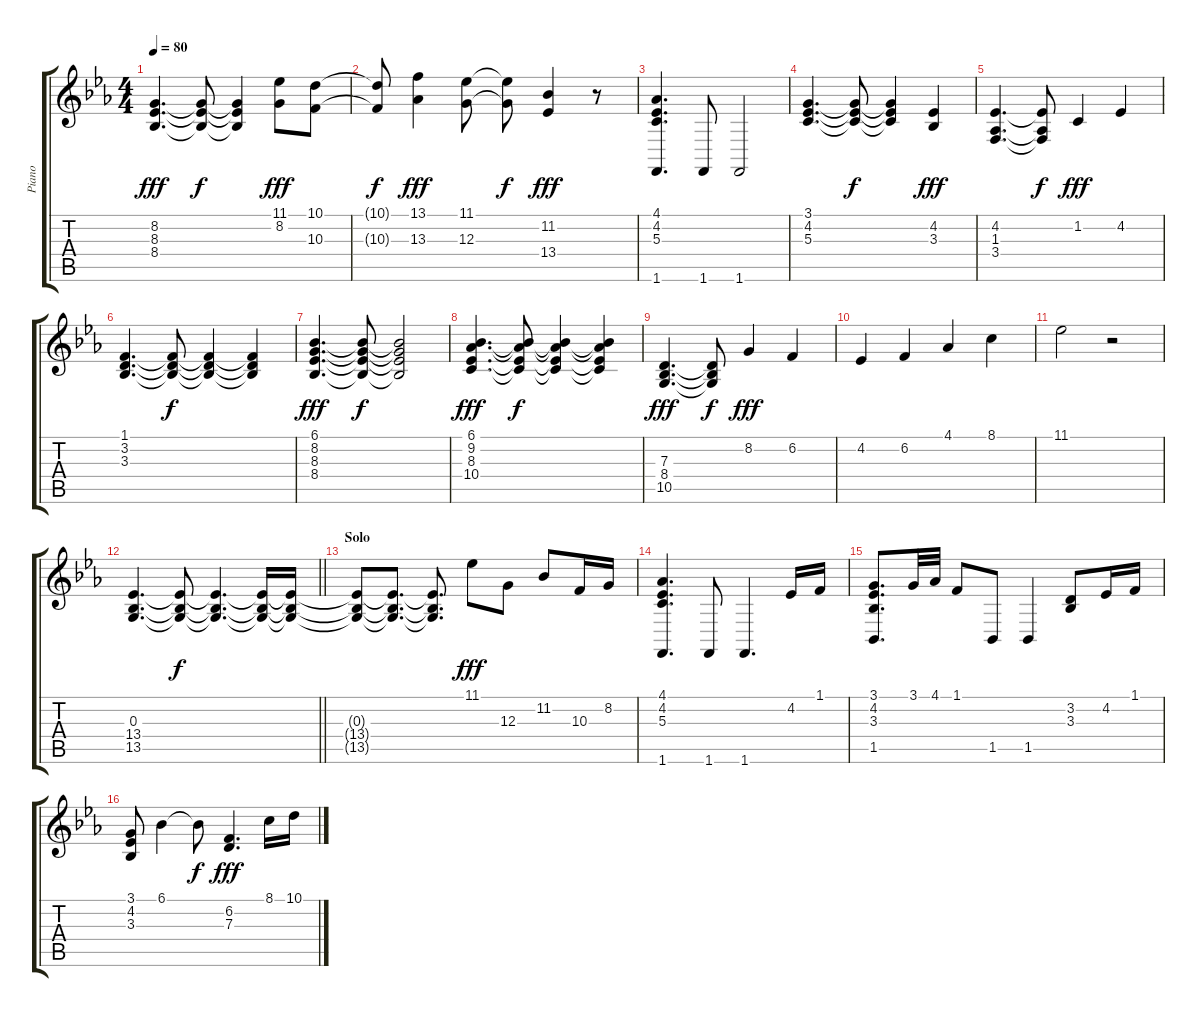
\track ("Piano" "Piano") {instrument electricpiano1}
\staff {score tabs}
\tuning (E4 B3 G3 D3 A2 E2) {hide}
\ts (4 4)
\tempo 80
\clef g2
\ks eb
(8.2 8.3 8.4).4{d dy fff} (8.2{t} 8.3{t} 8.4{t}).8{dy f} (8.2{t} 8.3{t} 8.4{t}).4 (11.1 8.2).8{dy fff} (10.1 10.3).8 |
(10.1{t} 10.3{t}).8{dy f} (13.1 13.3).4{dy fff} (11.1 12.3).8 (11.1{t} 12.3{t}).8{dy f} (11.2 13.4).4{dy fff} r.8 |
(4.1 4.2 5.3 1.6).4{d} 1.6.8 1.6.2 |
(3.1 4.2 5.3).4{d} (3.1{t} 4.2{t} 5.3{t}).8{dy f} (3.1{t} 4.2{t} 5.3{t}).4 (4.2 3.3).4{dy fff} |
(4.2 1.3 3.4).4{d} (4.2{t} 1.3{t} 3.4{t}).8{dy f} 1.2.4{dy fff} 4.2.4 |
(1.1 3.2 3.3).4{d} (1.1{t} 3.2{t} 3.3{t}).8{dy f} (1.1{t} 3.2{t} 3.3{t}).4 (1.1{t} 3.2{t} 3.3{t}).4 |
(6.1 8.2 8.3 8.4).4{d dy fff} (6.1{t} 8.2{t} 8.3{t} 8.4{t}).8{dy f} (6.1{t} 8.2{t} 8.3{t} 8.4{t}).2 |
(6.1 9.2 8.3 10.4).4{d dy fff} (6.1{t} 9.2{t} 8.3{t} 10.4{t}).8{dy f} (6.1{t} 9.2{t} 8.3{t} 10.4{t}).4 (6.1{t} 9.2{t} 8.3{t} 10.4{t}).4 |
(7.3 8.4 10.5).4{d dy fff} (7.3{t} 8.4{t} 10.5{t}).8{dy f} 8.2.4{dy fff} 6.2.4 |
4.2.4 6.2.4 4.1.4 8.1.4 |
11.1.2 r.2 |
\barLineRight lightlight
(0.3 13.4 13.5).4{d} (0.3{t} 13.4{t} 13.5{t}).8{dy f} (0.3{t} 13.4{t} 13.5{t}).4{d} (0.3{t} 13.4{t} 13.5{t}).16 (0.3{t} 13.4{t} 13.5{t}).16 |
\section ("" "Solo")
(0.3{t} 13.4{t} 13.5{t}).8 (0.3{t} 13.4{t} 13.5{t}).8{d} (0.3{t} 13.4{t} 13.5{t}).8{d} 11.1.8{dy fff} 12.3.8 11.2.8 10.3.16 8.2.16 |
(4.1 4.2 5.3 1.6).4{d} 1.6.8 1.6.4{d} 4.2.16 1.1.16 |
(3.1 4.2 3.3 1.5).8{d} 3.1.32 4.1.32 1.1.8 1.5.8 1.5.4 (3.2 3.3).8 4.2.16 1.1.16 |
(3.1 4.2 3.3).8 6.1.4 6.1{t}.8{dy f} (6.2 7.3).4{d dy fff} 8.1.16 10.1.16
